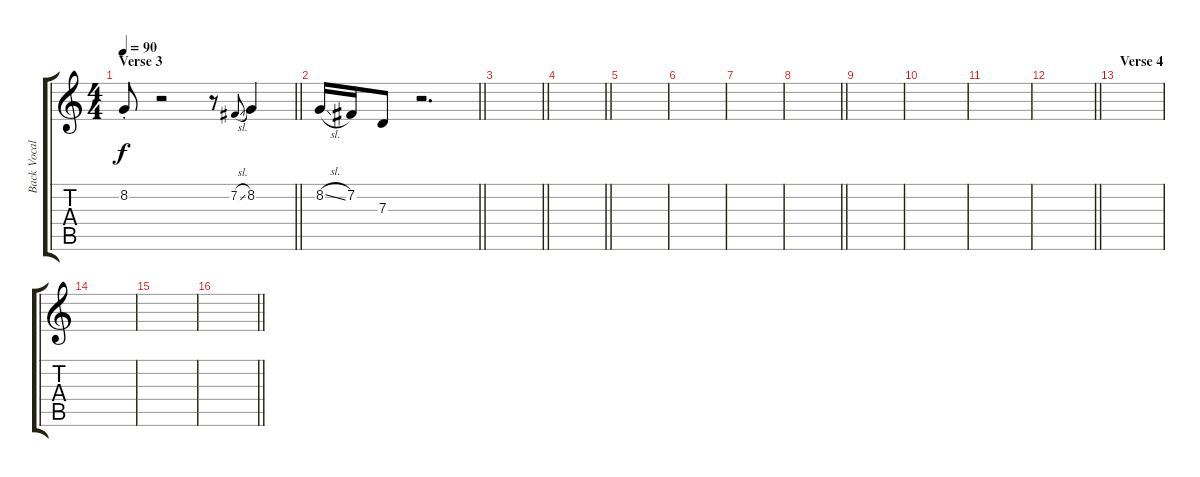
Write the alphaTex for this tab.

\track ("Back Vocals" "Back Vocal") {instrument trumpet}
\staff {score tabs}
\tuning (E4 B3 G3 D3 A2 E2) {hide}
\ts (4 4)
\section ("" "Verse 3")
\tempo 90
\clef g2
\barLineRight lightlight
\ks c
8.2{st}.8{dy f} r.2 r.8 7.2{sl}.8{gr onbeat} 8.2.4 |
\barLineRight lightlight
8.2{sl}.16 7.2.16 7.3.8 r.2{d} |
\barLineRight lightlight
|
\barLineRight lightlight
|
|
|
|
\barLineRight lightlight
|
|
|
|
\barLineRight lightlight
|
\section ("" "Verse 4")
|
|
|
\barLineRight lightlight
